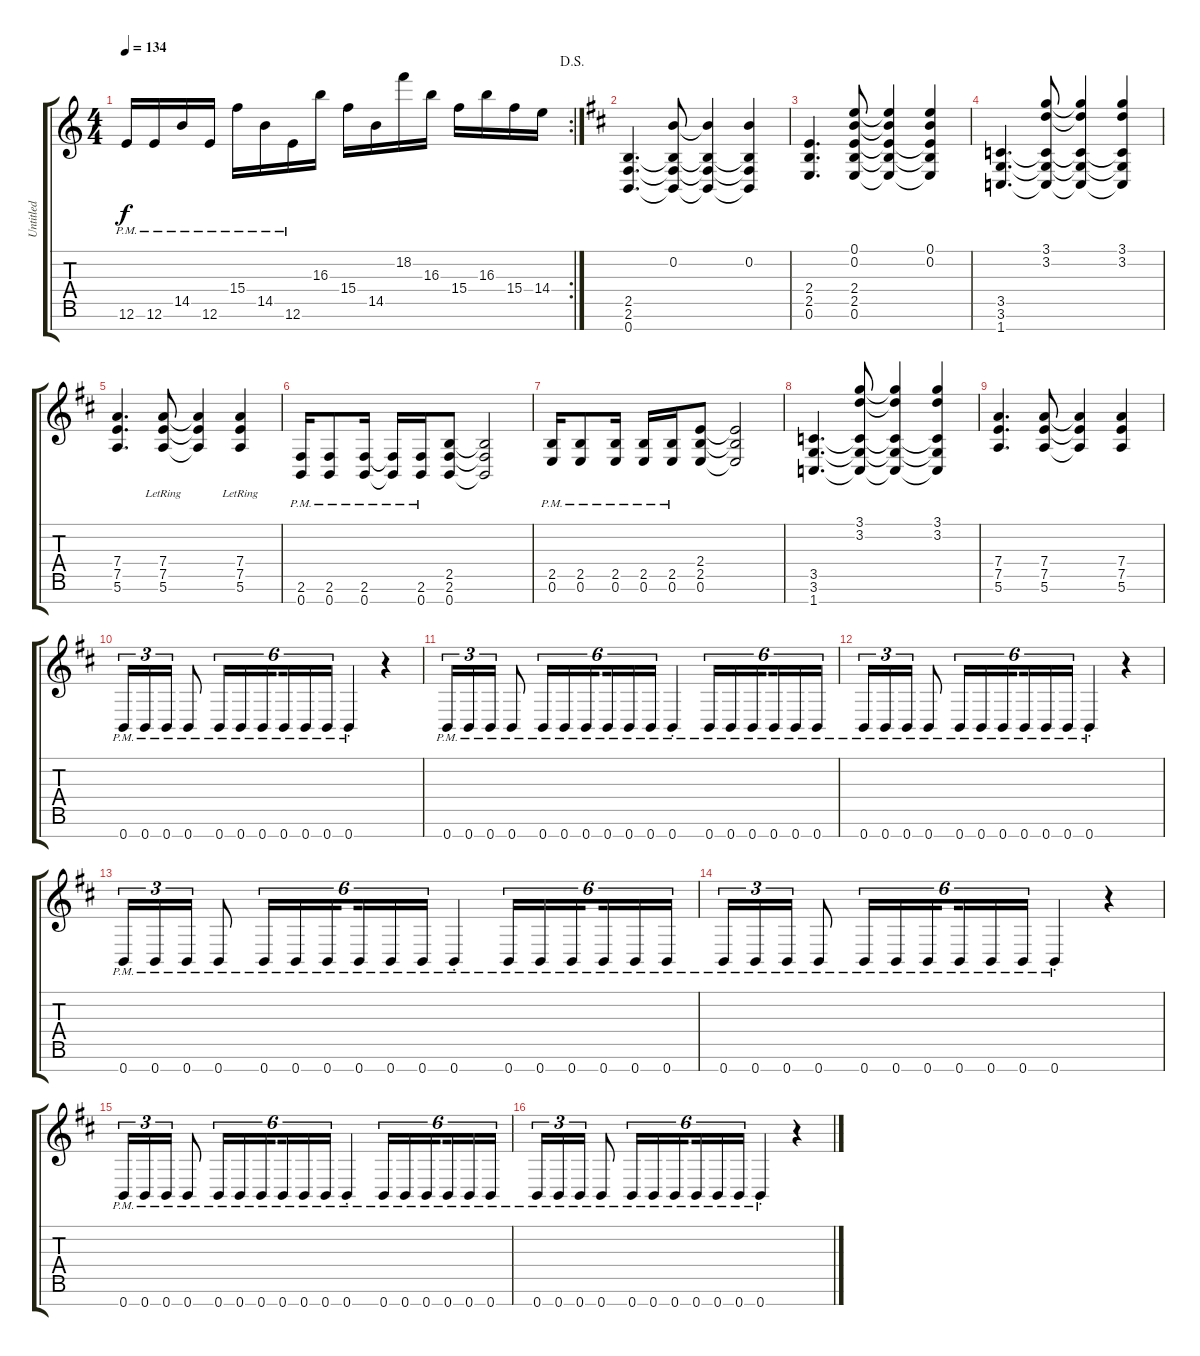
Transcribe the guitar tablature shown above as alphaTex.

\track ("Untitled" "Untitled") {instrument distortionguitar}
\staff {score tabs}
\tuning (E4 B3 G3 D3 A2 E2 B1) {hide}
\rc 2
\ts (4 4)
\jump dalsegno
\tempo 134
\clef g2
\ks c
12.6{pm}.16{dy f} 12.6{pm}.16 14.5{pm}.16 12.6{pm}.16 15.4{pm}.16 14.5{pm}.16 12.6{pm}.16 16.3.16 15.4.16 14.5.16 18.2.16 16.3.16 15.4.16 16.3.16 15.4.16 14.4.16 |
\ks d
(2.5 2.6 0.7).4{d} (0.2 2.5{t} 2.6{t} 0.7{t}).8 (0.2{t} 2.5{t} 2.6{t} 0.7{t}).4 (0.2 2.5{t} 2.6{t} 0.7{t}).4 |
(2.4 2.5 0.6).4{d} (0.1 0.2 2.4 2.5 0.6).8 (0.1{t} 0.2{t} 2.4{t} 2.5{t} 0.6{t}).4 (0.1 0.2 2.4{t} 2.5{t} 0.6{t}).4 |
(3.5 3.6 1.7).4{d} (3.1 3.2 3.5{t} 3.6{t} 1.7{t}).8 (3.1{t} 3.2{t} 3.5{t} 3.6{t} 1.7{t}).4 (3.1 3.2 3.5{t} 3.6{t} 1.7{t}).4 |
(7.4 7.5 5.6).4{d} (7.4{lr} 7.5{lr} 5.6{lr}).8 (7.4{t} 7.5{t} 5.6{t}).4 (7.4{lr} 7.5{lr} 5.6{lr}).4 |
(2.6{pm} 0.7{pm}).16 (2.6{pm} 0.7{pm}).8 (2.6{pm} 0.7{pm}).16 (2.6{pm t} 0.7{pm t}).16 (2.6{pm} 0.7{pm}).16 (2.5 2.6 0.7).8 (2.5{t} 2.6{t} 0.7{t}).2 |
(2.5{pm} 0.6{pm}).16 (2.5{pm} 0.6{pm}).8 (2.5{pm} 0.6{pm}).16 (2.5{pm} 0.6{pm}).16 (2.5{pm} 0.6{pm}).16 (2.4 2.5 0.6).8 (2.4{t} 2.5{t} 0.6{t}).2 |
(3.5 3.6 1.7).4{d} (3.1 3.2 3.5{t} 3.6{t} 1.7{t}).8 (3.1{t} 3.2{t} 3.5{t} 3.6{t} 1.7{t}).4 (3.1 3.2 3.5{t} 3.6{t} 1.7{t}).4 |
(7.4 7.5 5.6).4{d} (7.4 7.5 5.6).8 (7.4{t} 7.5{t} 5.6{t}).4 (7.4 7.5 5.6).4 |
0.7{pm}.16{tu (3 2)} 0.7{pm}.16{tu (3 2)} 0.7{pm}.16{tu (3 2)} 0.7{pm}.8 0.7{pm}.16{tu (6 4)} 0.7{pm}.16{tu (6 4)} 0.7{pm}.16{tu (6 4) beam splitsecondary} 0.7{pm}.16{tu (6 4)} 0.7{pm}.16{tu (6 4)} 0.7{pm}.16{tu (6 4)} 0.7{pm st}.4 r.4 |
0.7{pm}.16{tu (3 2)} 0.7{pm}.16{tu (3 2)} 0.7{pm}.16{tu (3 2)} 0.7{pm}.8 0.7{pm}.16{tu (6 4)} 0.7{pm}.16{tu (6 4)} 0.7{pm}.16{tu (6 4) beam splitsecondary} 0.7{pm}.16{tu (6 4)} 0.7{pm}.16{tu (6 4)} 0.7{pm}.16{tu (6 4)} 0.7{pm st}.4 0.7{pm}.16{tu (6 4)} 0.7{pm}.16{tu (6 4)} 0.7{pm}.16{tu (6 4) beam splitsecondary} 0.7{pm}.16{tu (6 4)} 0.7{pm}.16{tu (6 4)} 0.7{pm}.16{tu (6 4)} |
0.7{pm}.16{tu (3 2)} 0.7{pm}.16{tu (3 2)} 0.7{pm}.16{tu (3 2)} 0.7{pm}.8 0.7{pm}.16{tu (6 4)} 0.7{pm}.16{tu (6 4)} 0.7{pm}.16{tu (6 4) beam splitsecondary} 0.7{pm}.16{tu (6 4)} 0.7{pm}.16{tu (6 4)} 0.7{pm}.16{tu (6 4)} 0.7{pm st}.4 r.4 |
0.7{pm}.16{tu (3 2)} 0.7{pm}.16{tu (3 2)} 0.7{pm}.16{tu (3 2)} 0.7{pm}.8 0.7{pm}.16{tu (6 4)} 0.7{pm}.16{tu (6 4)} 0.7{pm}.16{tu (6 4) beam splitsecondary} 0.7{pm}.16{tu (6 4)} 0.7{pm}.16{tu (6 4)} 0.7{pm}.16{tu (6 4)} 0.7{pm st}.4 0.7{pm}.16{tu (6 4)} 0.7{pm}.16{tu (6 4)} 0.7{pm}.16{tu (6 4) beam splitsecondary} 0.7{pm}.16{tu (6 4)} 0.7{pm}.16{tu (6 4)} 0.7{pm}.16{tu (6 4)} |
0.7{pm}.16{tu (3 2)} 0.7{pm}.16{tu (3 2)} 0.7{pm}.16{tu (3 2)} 0.7{pm}.8 0.7{pm}.16{tu (6 4)} 0.7{pm}.16{tu (6 4)} 0.7{pm}.16{tu (6 4) beam splitsecondary} 0.7{pm}.16{tu (6 4)} 0.7{pm}.16{tu (6 4)} 0.7{pm}.16{tu (6 4)} 0.7{pm st}.4 r.4 |
0.7{pm}.16{tu (3 2)} 0.7{pm}.16{tu (3 2)} 0.7{pm}.16{tu (3 2)} 0.7{pm}.8 0.7{pm}.16{tu (6 4)} 0.7{pm}.16{tu (6 4)} 0.7{pm}.16{tu (6 4) beam splitsecondary} 0.7{pm}.16{tu (6 4)} 0.7{pm}.16{tu (6 4)} 0.7{pm}.16{tu (6 4)} 0.7{pm st}.4 0.7{pm}.16{tu (6 4)} 0.7{pm}.16{tu (6 4)} 0.7{pm}.16{tu (6 4) beam splitsecondary} 0.7{pm}.16{tu (6 4)} 0.7{pm}.16{tu (6 4)} 0.7{pm}.16{tu (6 4)} |
0.7{pm}.16{tu (3 2)} 0.7{pm}.16{tu (3 2)} 0.7{pm}.16{tu (3 2)} 0.7{pm}.8 0.7{pm}.16{tu (6 4)} 0.7{pm}.16{tu (6 4)} 0.7{pm}.16{tu (6 4) beam splitsecondary} 0.7{pm}.16{tu (6 4)} 0.7{pm}.16{tu (6 4)} 0.7{pm}.16{tu (6 4)} 0.7{pm st}.4 r.4
